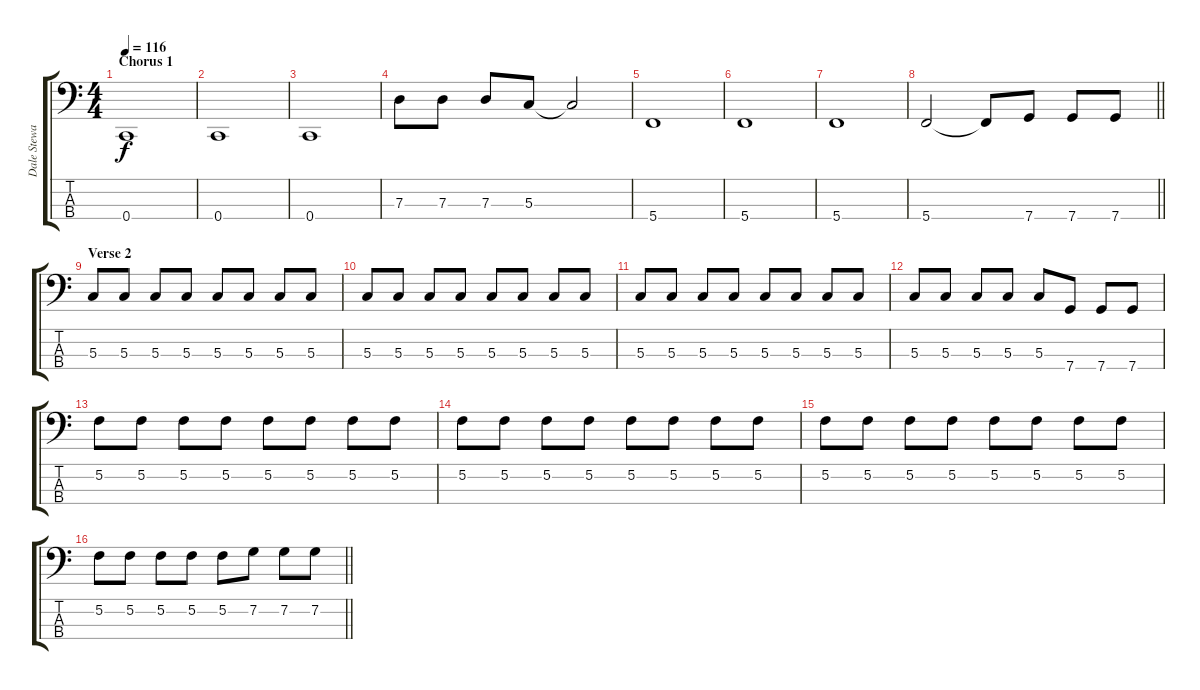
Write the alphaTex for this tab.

\track ("Dale Stewart (Bass)" "Dale Stewa") {instrument electricbassfinger}
\staff {score tabs}
\tuning (F2 C2 G1 C1) {hide}
\ts (4 4)
\section ("" "Chorus 1")
\tempo 116
\clef f4
\ks c
0.4.1{dy f} |
0.4.1 |
0.4.1 |
7.3.8 7.3.8 7.3.8 5.3.8 5.3{t}.2 |
5.4.1 |
5.4.1 |
5.4.1 |
\barLineRight lightlight
5.4.2 5.4{t}.8 7.4.8 7.4.8 7.4.8 |
\section ("" "Verse 2")
5.3.8 5.3.8 5.3.8 5.3.8 5.3.8 5.3.8 5.3.8 5.3.8 |
5.3.8 5.3.8 5.3.8 5.3.8 5.3.8 5.3.8 5.3.8 5.3.8 |
5.3.8 5.3.8 5.3.8 5.3.8 5.3.8 5.3.8 5.3.8 5.3.8 |
5.3.8 5.3.8 5.3.8 5.3.8 5.3.8 7.4.8 7.4.8 7.4.8 |
5.2.8 5.2.8 5.2.8 5.2.8 5.2.8 5.2.8 5.2.8 5.2.8 |
5.2.8 5.2.8 5.2.8 5.2.8 5.2.8 5.2.8 5.2.8 5.2.8 |
5.2.8 5.2.8 5.2.8 5.2.8 5.2.8 5.2.8 5.2.8 5.2.8 |
\barLineRight lightlight
5.2.8 5.2.8 5.2.8 5.2.8 5.2.8 7.2.8 7.2.8 7.2.8
